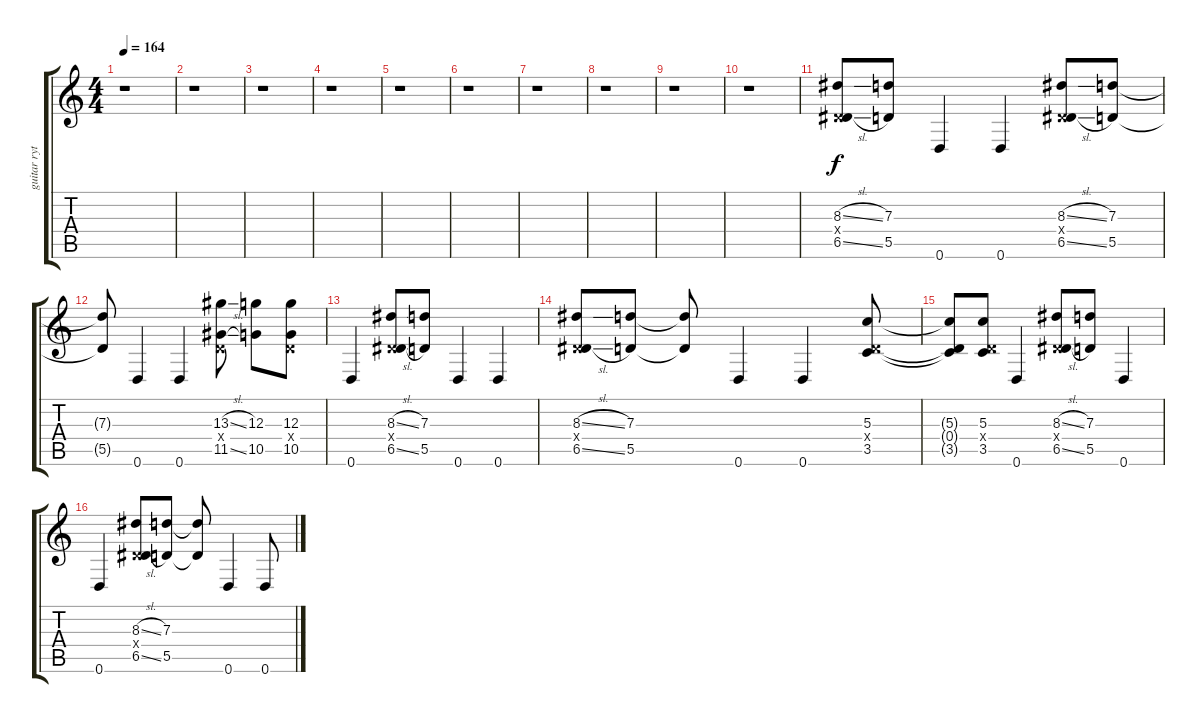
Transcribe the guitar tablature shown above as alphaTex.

\track ("guitar rythem" "guitar ryt") {instrument distortionguitar}
\staff {score tabs}
\tuning (E4 B3 G3 D3 A2 D2) {hide}
\ts (4 4)
\tempo 164
\clef g2
\ks c
r.1{dy f} |
r.1 |
r.1 |
r.1 |
r.1 |
r.1 |
r.1 |
r.1 |
r.1 |
r.1 |
(8.3{sl} 0.4{x} 6.5{sl}).8 (7.3 5.5).8 0.6.4 0.6.4 (8.3{sl} 0.4{x} 6.5{sl}).8 (7.3 5.5).8 |
(7.3{t} 5.5{t}).8 0.6.4 0.6.4 (13.3{sl} 0.4{x} 11.5{sl}).8 (12.3 10.5).8 (12.3 0.4{x} 10.5).8 |
0.6.4 (8.3{sl} 0.4{x} 6.5{sl}).8 (7.3 5.5).8 0.6.4 0.6.4 |
(8.3{sl} 0.4{x} 6.5{sl}).8 (7.3 5.5).8 (7.3{t} 5.5{t}).8 0.6.4 0.6.4 (5.3 0.4{x} 3.5).8 |
(5.3{t} 0.4{t} 3.5{t}).8 (5.3 0.4{x} 3.5).8 0.6.4 (8.3{sl} 0.4{x} 6.5{sl}).8 (7.3 5.5).8 0.6.4 |
0.6.4 (8.3{sl} 0.4{x} 6.5{sl}).8 (7.3 5.5).8 (7.3{t} 5.5{t}).8 0.6.4 0.6.8
